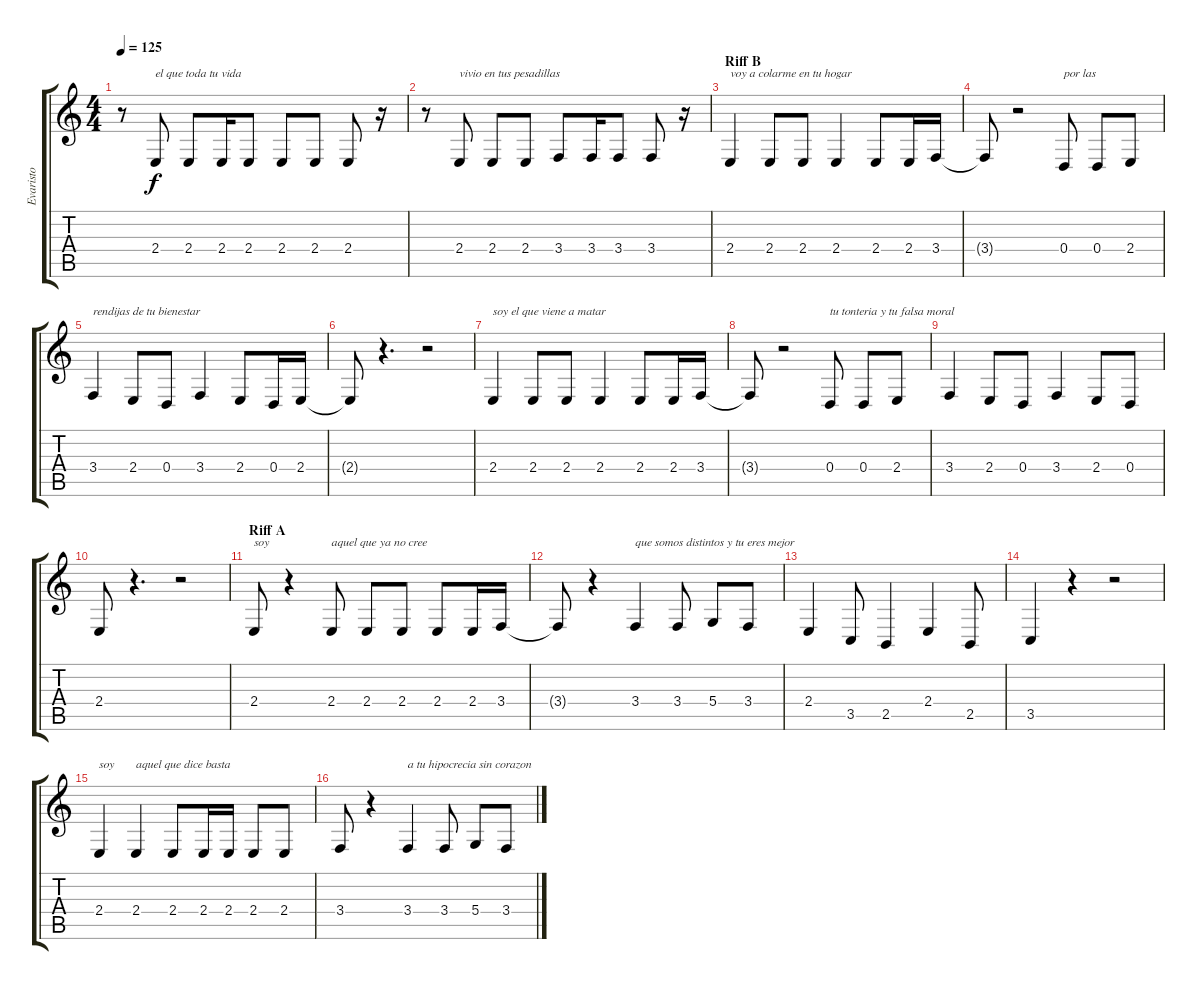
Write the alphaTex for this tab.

\track ("Evaristo" "Evaristo") {instrument flute}
\staff {score tabs}
\tuning (E4 B3 G3 D3 A2 E2) {hide}
\ts (4 4)
\tempo 125
\clef g2
\ks c
r.8{dy f} 2.4.8{txt "el que toda tu vida"} 2.4.8 2.4.16 2.4.8 2.4.8 2.4.8 2.4.8 r.16 |
r.8 2.4.8{txt "vivio en tus pesadillas"} 2.4.8 2.4.8 3.4.8 3.4.16 3.4.8 3.4.8 r.16 |
\section ("" "Riff B")
2.4.4{txt "voy a colarme en tu hogar"} 2.4.8 2.4.8 2.4.4 2.4.8 2.4.16 3.4.16 |
3.4{t}.8 r.2 0.4.8{txt "por las"} 0.4.8 2.4.8 |
3.4.4{txt "rendijas de tu bienestar"} 2.4.8 0.4.8 3.4.4 2.4.8 0.4.16 2.4.16 |
2.4{t}.8 r.4{d} r.2 |
2.4.4{txt "soy el que viene a matar"} 2.4.8 2.4.8 2.4.4 2.4.8 2.4.16 3.4.16 |
3.4{t}.8 r.2 0.4.8{txt "tu tonteria y tu falsa moral"} 0.4.8 2.4.8 |
3.4.4 2.4.8 0.4.8 3.4.4 2.4.8 0.4.8 |
2.4.8 r.4{d} r.2 |
\section ("" "Riff A")
2.4.8{txt "soy"} r.4 2.4.8{txt "aquel que ya no cree"} 2.4.8 2.4.8 2.4.8 2.4.16 3.4.16 |
3.4{t}.8 r.4 3.4.4{txt "que somos distintos y tu eres mejor"} 3.4.8 5.4.8 3.4.8 |
2.4.4 3.5.8 2.5.4 2.4.4 2.5.8 |
3.5.4 r.4 r.2 |
2.4.4{txt "soy"} 2.4.4{txt "aquel que dice basta"} 2.4.8 2.4.16 2.4.16 2.4.8 2.4.8 |
3.4.8 r.4 3.4.4{txt "a tu hipocrecia sin corazon"} 3.4.8 5.4.8 3.4.8
